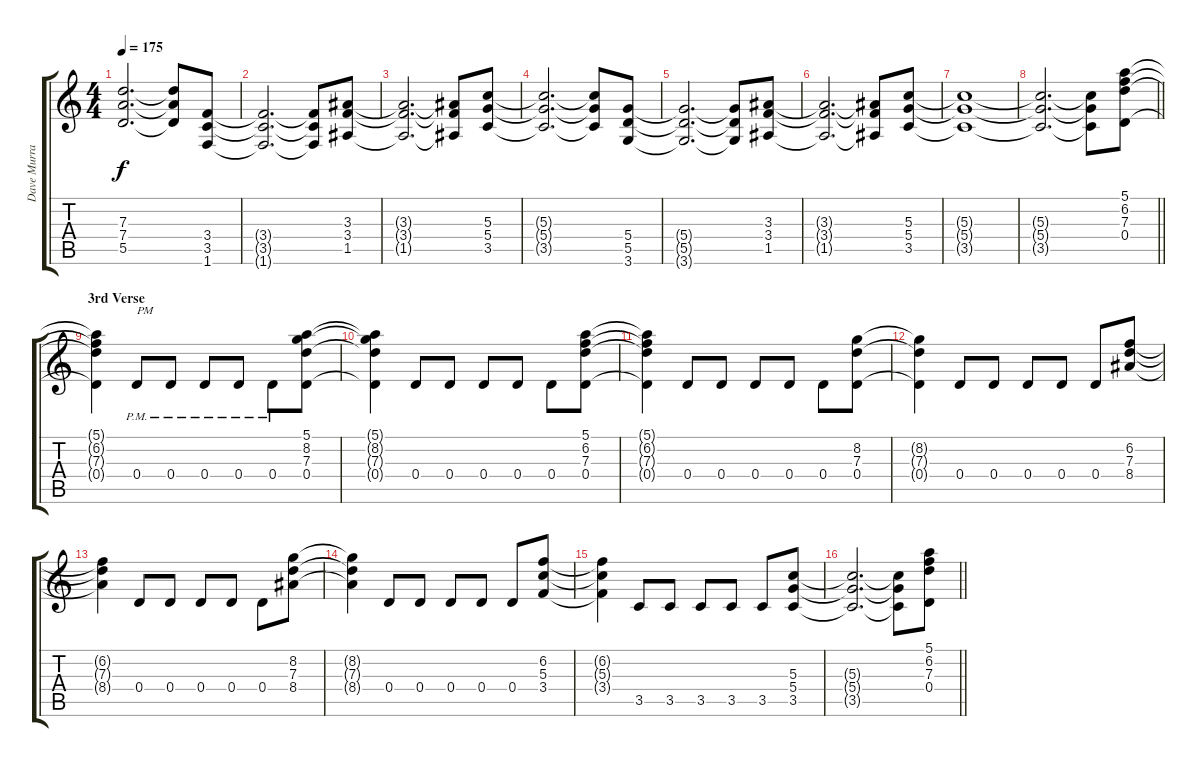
\track ("Dave Murray" "Dave Murra") {instrument distortionguitar}
\staff {score tabs}
\tuning (E4 B3 G3 D3 A2 E2) {hide}
\ts (4 4)
\tempo 175
\clef g2
\ks c
(7.3{t} 7.4{t} 5.5{t}).2{d dy f} (7.3{t} 7.4{t} 5.5{t}).8 (3.4 3.5 1.6).8 |
(3.4{t} 3.5{t} 1.6{t}).2{d} (3.4{t} 3.5{t} 1.6{t}).8 (3.3 3.4 1.5).8 |
(3.3{t} 3.4{t} 1.5{t}).2{d} (3.3{t} 3.4{t} 1.5{t}).8 (5.3 5.4 3.5).8 |
(5.3{t} 5.4{t} 3.5{t}).2{d} (5.3{t} 5.4{t} 3.5{t}).8 (5.4 5.5 3.6).8 |
(5.4{t} 5.5{t} 3.6{t}).2{d} (5.4{t} 5.5{t} 3.6{t}).8 (3.3 3.4 1.5).8 |
(3.3{t} 3.4{t} 1.5{t}).2{d} (3.3{t} 3.4{t} 1.5{t}).8 (5.3 5.4 3.5).8 |
(5.3{t} 5.4{t} 3.5{t}).1 |
\barLineRight lightlight
(5.3{t} 5.4{t} 3.5{t}).2{d} (5.3{t} 5.4{t} 3.5{t}).8 (5.1 6.2 7.3 0.4).8 |
\section ("" "3rd Verse")
(5.1{t} 6.2{t} 7.3{t} 0.4{t}).4 0.4{pm}.8{txt "PM"} 0.4{pm}.8 0.4{pm}.8 0.4{pm}.8 0.4{pm}.8 (5.1 8.2 7.3 0.4).8 |
(5.1{t} 8.2{t} 7.3{t} 0.4{t}).4 0.4.8 0.4.8 0.4.8 0.4.8 0.4.8 (5.1 6.2 7.3 0.4).8 |
(5.1{t} 6.2{t} 7.3{t} 0.4{t}).4 0.4.8 0.4.8 0.4.8 0.4.8 0.4.8 (8.2 7.3 0.4).8 |
(8.2{t} 7.3{t} 0.4{t}).4 0.4.8 0.4.8 0.4.8 0.4.8 0.4.8 (6.2 7.3 8.4).8 |
(6.2{t} 7.3{t} 8.4{t}).4 0.4.8 0.4.8 0.4.8 0.4.8 0.4.8 (8.2 7.3 8.4).8 |
(8.2{t} 7.3{t} 8.4{t}).4 0.4.8 0.4.8 0.4.8 0.4.8 0.4.8 (6.2 5.3 3.4).8 |
(6.2{t} 5.3{t} 3.4{t}).4 3.5.8 3.5.8 3.5.8 3.5.8 3.5.8 (5.3 5.4 3.5).8 |
\barLineRight lightlight
(5.3{t} 5.4{t} 3.5{t}).2{d} (5.3{t} 5.4{t} 3.5{t}).8 (5.1 6.2 7.3 0.4).8
